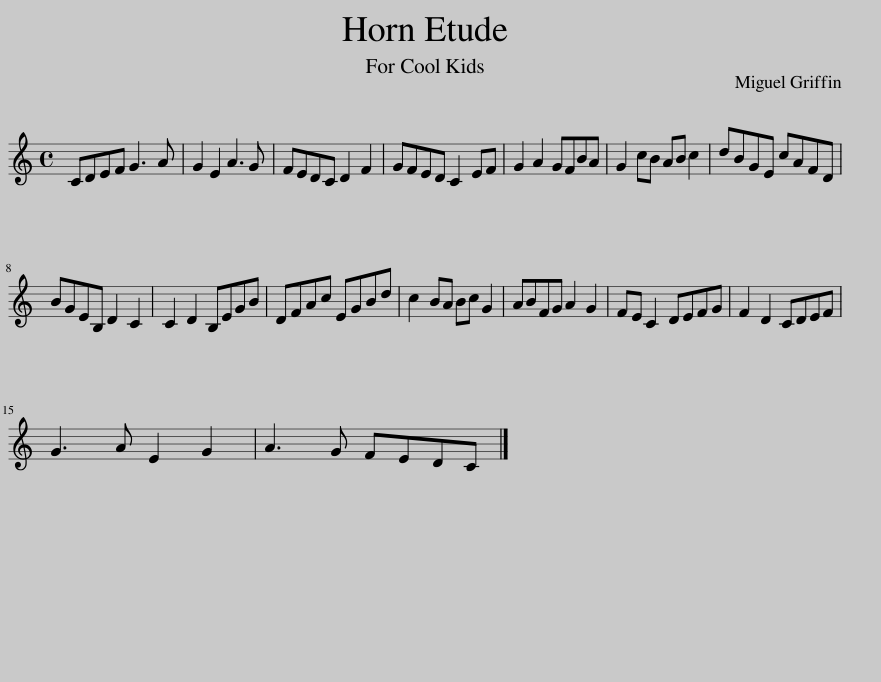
X:1
L:1/8
M:4/4
I:linebreak $
K:none
V:1 treble transpose=-7
V:1
[K:C] CDEF G3 A | G2 E2 A3 G | FEDC D2 F2 | GFED C2 EF | G2 A2 GFBA | %5
 G2 cB AB c2 | dBGE cAFD |$ BGEB, D2 C2 | C2 D2 B,EGB | DFAc EGBd | %10
 c2 BA Bc G2 | ABFG A2 G2 | FE C2 DEFG | F2 D2 CDEF |$ G3 A E2 G2 | %15
 A3 G FEDC |] %16
